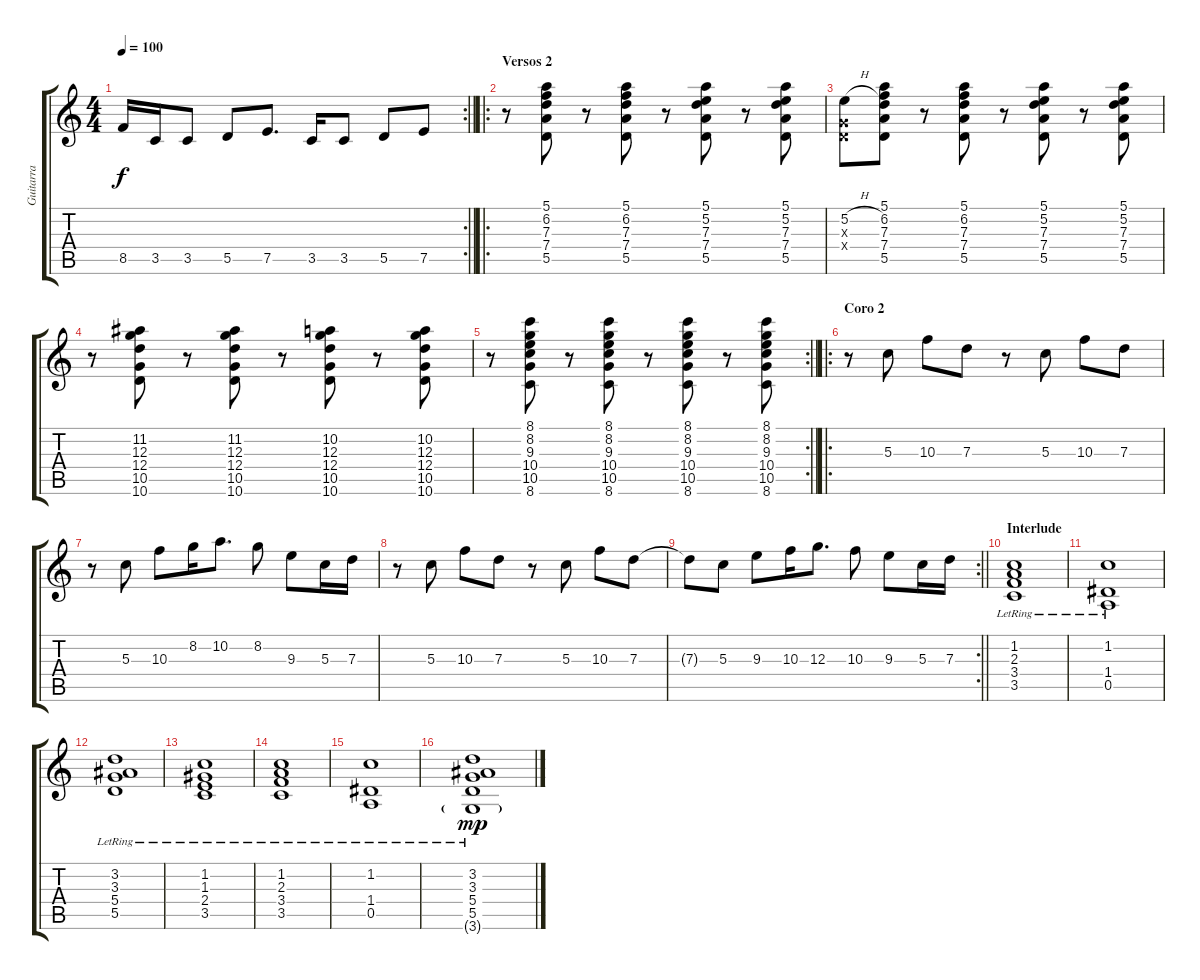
\track ("Guitarra " "Guitarra ") {instrument electricguitarjazz}
\staff {score tabs}
\tuning (E4 B3 G3 D3 A2 E2) {hide}
\rc 2
\ts (4 4)
\tempo 100
\clef g2
\barLineRight lightlight
\ks c
8.5{t}.16{dy f} 3.5.16 3.5.8 5.5.8 7.5.8{d} 3.5.16 3.5.8 5.5.8 7.5.8 |
\ro
\section ("" "Versos 2")
r.8 (5.1 6.2 7.3 7.4 5.5).8 r.8 (5.1 6.2 7.3 7.4 5.5).8 r.8 (5.1 5.2 7.3 7.4 5.5).8 r.8 (5.1 5.2 7.3 7.4 5.5).8 |
(5.2{h} 0.3{x} 0.4{x}).8 (5.1 6.2 7.3 7.4 5.5).8 r.8 (5.1 6.2 7.3 7.4 5.5).8 r.8 (5.1 5.2 7.3 7.4 5.5).8 r.8 (5.1 5.2 7.3 7.4 5.5).8 |
r.8 (11.2 12.3 12.4 10.5 10.6).8 r.8 (11.2 12.3 12.4 10.5 10.6).8 r.8 (10.2 12.3 12.4 10.5 10.6).8 r.8 (10.2 12.3 12.4 10.5 10.6).8 |
\rc 2
\barLineRight lightlight
r.8 (8.1 8.2 9.3 10.4 10.5 8.6).8 r.8 (8.1 8.2 9.3 10.4 10.5 8.6).8 r.8 (8.1 8.2 9.3 10.4 10.5 8.6).8 r.8 (8.1 8.2 9.3 10.4 10.5 8.6).8 |
\ro
\section ("" "Coro 2")
r.8 5.3.8 10.3.8 7.3.8 r.8 5.3.8 10.3.8 7.3.8 |
r.8 5.3.8 10.3.8 8.2.16 10.2.8{d} 8.2.8 9.3.8 5.3.16 7.3.16 |
r.8 5.3.8 10.3.8 7.3.8 r.8 5.3.8 10.3.8 7.3.8 |
\rc 2
\barLineRight lightlight
7.3{t}.8 5.3.8 9.3.8 10.3.16 12.3.8{d} 10.3.8 9.3.8 5.3.16 7.3.16 |
\section ("" "Interlude")
(1.2 2.3 3.4{lr} 3.5).1 |
(1.2 1.4{lr} 0.5{lr}).1 |
(3.2{lr} 3.3{lr} 5.4{lr} 5.5{lr}).1 |
(1.2{lr} 1.3{lr} 2.4{lr} 3.5{lr}).1 |
(1.2{lr} 2.3{lr} 3.4{lr} 3.5{lr}).1 |
(1.2{lr} 1.4{lr} 0.5{lr}).1 |
(3.2{lr} 3.3{lr} 5.4{lr} 5.5{lr} 3.6{g}).1{dy mp}
